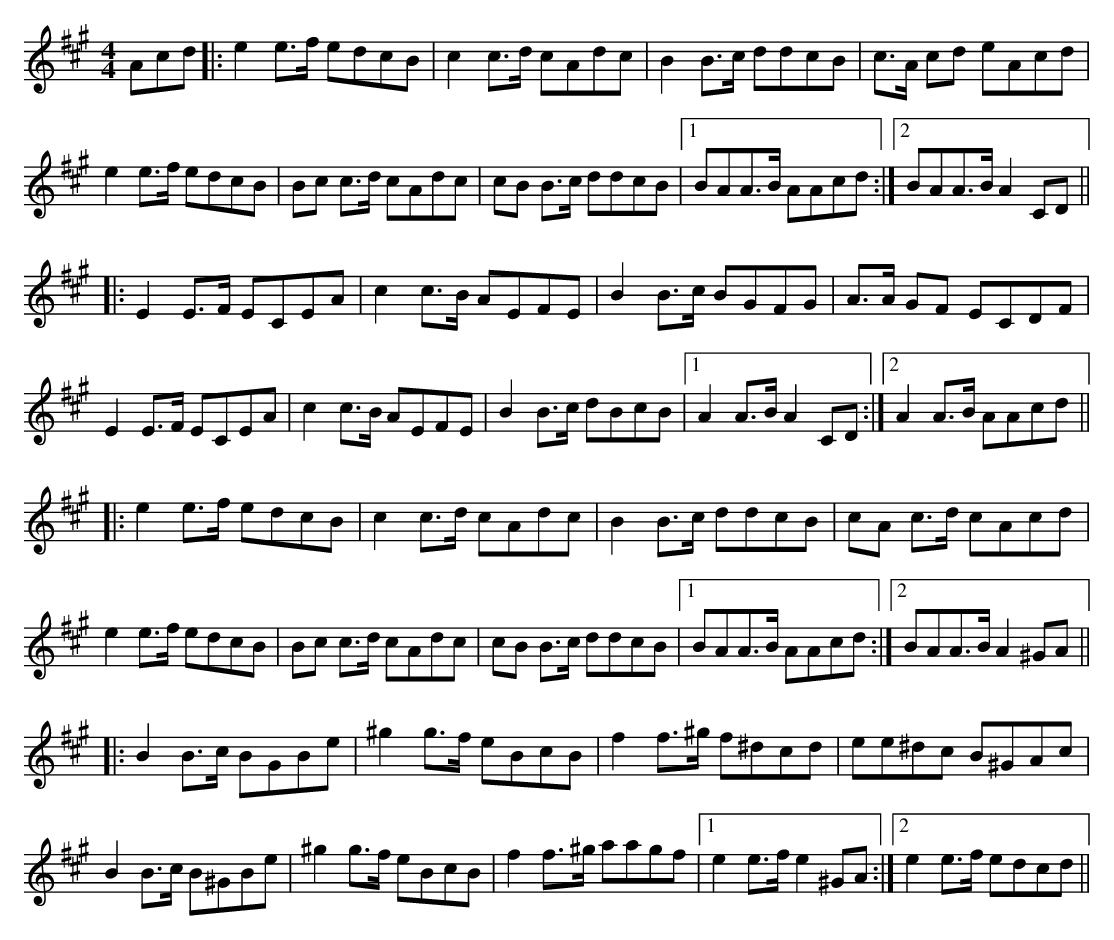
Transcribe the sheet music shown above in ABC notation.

X:1
M:4/4
K:A
Acd|:e2e>f edcB|c2c>d cAdc|B2B>c ddcB|c>A cd eAcd|
e2e>f edcB|Bc c>d cAdc|cB B>c ddcB|1 BAA>B AAcd:|2 BAA>B A2CD||
|:E2E>F ECEA|c2c>B AEFE|B2B>c BGFG|A>A GF ECDF|
E2E>F ECEA|c2c>B AEFE|B2B>c dBcB|1 A2A>B A2CD:|2 A2A>B AAcd||
|:e2e>f edcB|c2c>d cAdc|B2B>c ddcB|cA c>d cAcd|
e2e>f edcB|Bc c>d cAdc|cB B>c ddcB|1 BAA>B AAcd:|2 BAA>B A2^GA||
|:B2B>c BGBe|^g2g>f eBcB|f2f>^g f^dcd|ee^dc B^GAc|
B2B>c B^GBe|^g2g>f eBcB|f2f>^g aagf|1 e2e>f e2 ^GA:|2 e2e>f edcd||
